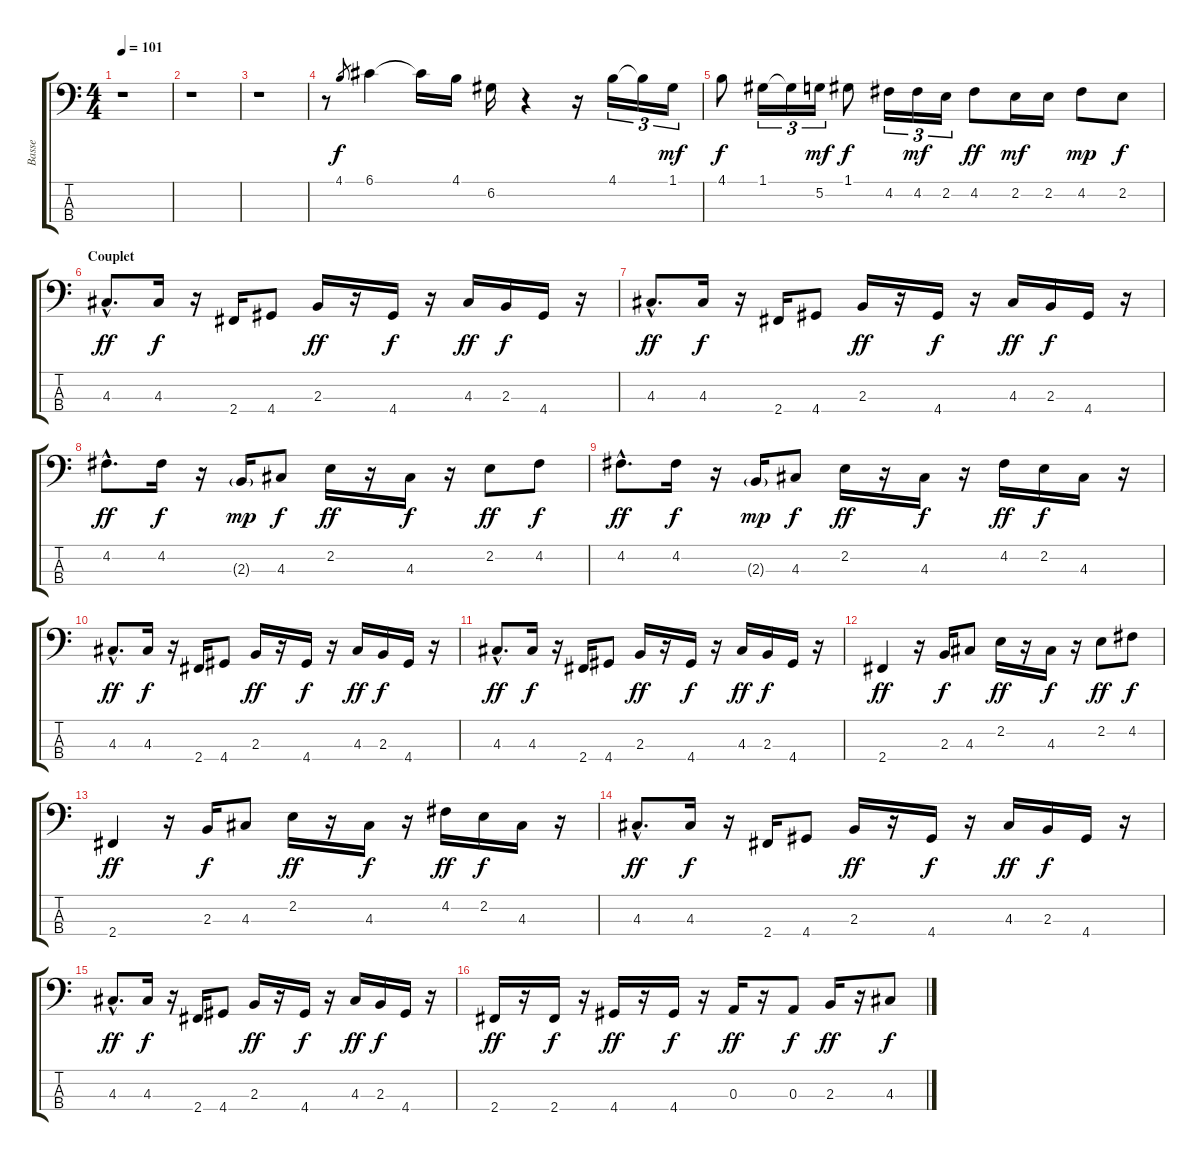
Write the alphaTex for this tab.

\track ("Basse" "Basse") {instrument electricbassfinger}
\staff {score tabs}
\tuning (G2 D2 A1 E1) {hide}
\ts (4 4)
\tempo 101
\clef f4
\ks c
r.1{dy f} |
r.1 |
r.1 |
r.8 4.1.8{gr} 6.1.4 6.1{t}.16 4.1.16 6.2.16 r.4 r.16 4.1.16{tu (3 2)} 4.1{t}.16{tu (3 2)} 1.1.16{tu (3 2) dy mf} |
4.1.8{dy f} 1.1.16{tu (3 2)} 1.1{t}.16{tu (3 2)} 5.2.16{tu (3 2) dy mf} 1.1.8{dy f} 4.2.16{tu (3 2)} 4.2.16{tu (3 2) dy mf} 2.2.16{tu (3 2)} 4.2.8{dy ff} 2.2.16{dy mf} 2.2.16 4.2.8{dy mp} 2.2.8{dy f} |
\section ("" "Couplet")
4.3{hac}.8{d dy ff} 4.3.16{dy f} r.16 2.4.16 4.4.8 2.3.16{dy ff} r.16 4.4.16{dy f} r.16 4.3.16{dy ff} 2.3.16{dy f} 4.4.16 r.16 |
4.3{hac}.8{d dy ff} 4.3.16{dy f} r.16 2.4.16 4.4.8 2.3.16{dy ff} r.16 4.4.16{dy f} r.16 4.3.16{dy ff} 2.3.16{dy f} 4.4.16 r.16 |
4.2{hac}.8{d dy ff} 4.2.16{dy f} r.16 2.3{g}.16{dy mp} 4.3.8{dy f} 2.2.16{dy ff} r.16 4.3.16{dy f} r.16 2.2.8{dy ff} 4.2.8{dy f} |
4.2{hac}.8{d dy ff} 4.2.16{dy f} r.16 2.3{g}.16{dy mp} 4.3.8{dy f} 2.2.16{dy ff} r.16 4.3.16{dy f} r.16 4.2.16{dy ff} 2.2.16{dy f} 4.3.16 r.16 |
4.3{hac}.8{d dy ff} 4.3.16{dy f} r.16 2.4.16 4.4.8 2.3.16{dy ff} r.16 4.4.16{dy f} r.16 4.3.16{dy ff} 2.3.16{dy f} 4.4.16 r.16 |
4.3{hac}.8{d dy ff} 4.3.16{dy f} r.16 2.4.16 4.4.8 2.3.16{dy ff} r.16 4.4.16{dy f} r.16 4.3.16{dy ff} 2.3.16{dy f} 4.4.16 r.16 |
2.4.4{dy ff} r.16 2.3.16{dy f} 4.3.8 2.2.16{dy ff} r.16 4.3.16{dy f} r.16 2.2.8{dy ff} 4.2.8{dy f} |
2.4.4{dy ff} r.16 2.3.16{dy f} 4.3.8 2.2.16{dy ff} r.16 4.3.16{dy f} r.16 4.2.16{dy ff} 2.2.16{dy f} 4.3.16 r.16 |
4.3{hac}.8{d dy ff} 4.3.16{dy f} r.16 2.4.16 4.4.8 2.3.16{dy ff} r.16 4.4.16{dy f} r.16 4.3.16{dy ff} 2.3.16{dy f} 4.4.16 r.16 |
4.3{hac}.8{d dy ff} 4.3.16{dy f} r.16 2.4.16 4.4.8 2.3.16{dy ff} r.16 4.4.16{dy f} r.16 4.3.16{dy ff} 2.3.16{dy f} 4.4.16 r.16 |
2.4.16{dy ff} r.16 2.4.16{dy f} r.16 4.4.16{dy ff} r.16 4.4.16{dy f} r.16 0.3.16{dy ff} r.16 0.3.8{dy f} 2.3.16{dy ff} r.16 4.3.8{dy f}
